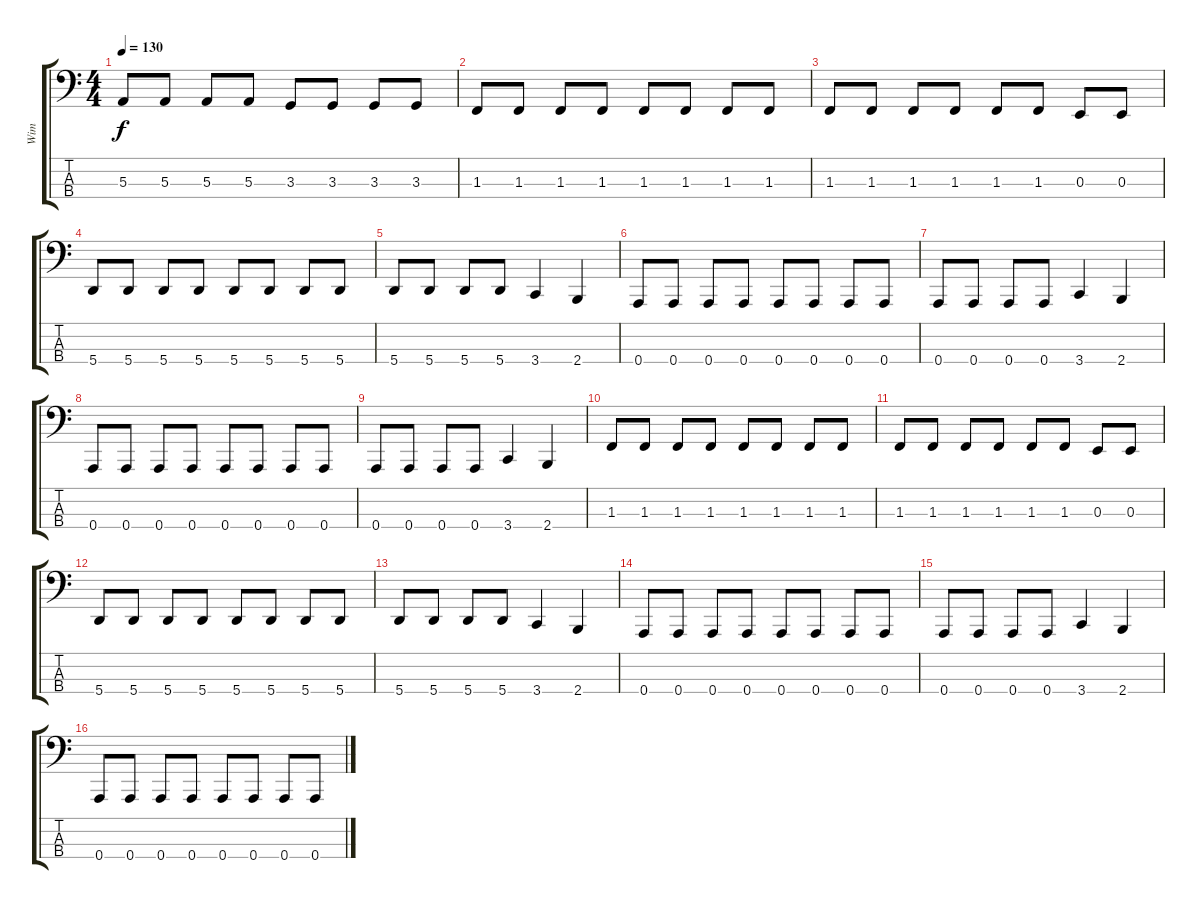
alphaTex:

\track ("Wim" "Wim") {instrument electricbasspick}
\staff {score tabs}
\tuning (D2 A1 E1 A0) {hide}
\ts (4 4)
\tempo 130
\clef f4
\ks c
5.3.8{dy f} 5.3.8 5.3.8 5.3.8 3.3.8 3.3.8 3.3.8 3.3.8 |
1.3.8 1.3.8 1.3.8 1.3.8 1.3.8 1.3.8 1.3.8 1.3.8 |
1.3.8 1.3.8 1.3.8 1.3.8 1.3.8 1.3.8 0.3.8 0.3.8 |
5.4.8 5.4.8 5.4.8 5.4.8 5.4.8 5.4.8 5.4.8 5.4.8 |
5.4.8 5.4.8 5.4.8 5.4.8 3.4.4 2.4.4 |
0.4.8 0.4.8 0.4.8 0.4.8 0.4.8 0.4.8 0.4.8 0.4.8 |
0.4.8 0.4.8 0.4.8 0.4.8 3.4.4 2.4.4 |
0.4.8 0.4.8 0.4.8 0.4.8 0.4.8 0.4.8 0.4.8 0.4.8 |
0.4.8 0.4.8 0.4.8 0.4.8 3.4.4 2.4.4 |
1.3.8 1.3.8 1.3.8 1.3.8 1.3.8 1.3.8 1.3.8 1.3.8 |
1.3.8 1.3.8 1.3.8 1.3.8 1.3.8 1.3.8 0.3.8 0.3.8 |
5.4.8 5.4.8 5.4.8 5.4.8 5.4.8 5.4.8 5.4.8 5.4.8 |
5.4.8 5.4.8 5.4.8 5.4.8 3.4.4 2.4.4 |
0.4.8 0.4.8 0.4.8 0.4.8 0.4.8 0.4.8 0.4.8 0.4.8 |
0.4.8 0.4.8 0.4.8 0.4.8 3.4.4 2.4.4 |
0.4.8 0.4.8 0.4.8 0.4.8 0.4.8 0.4.8 0.4.8 0.4.8
